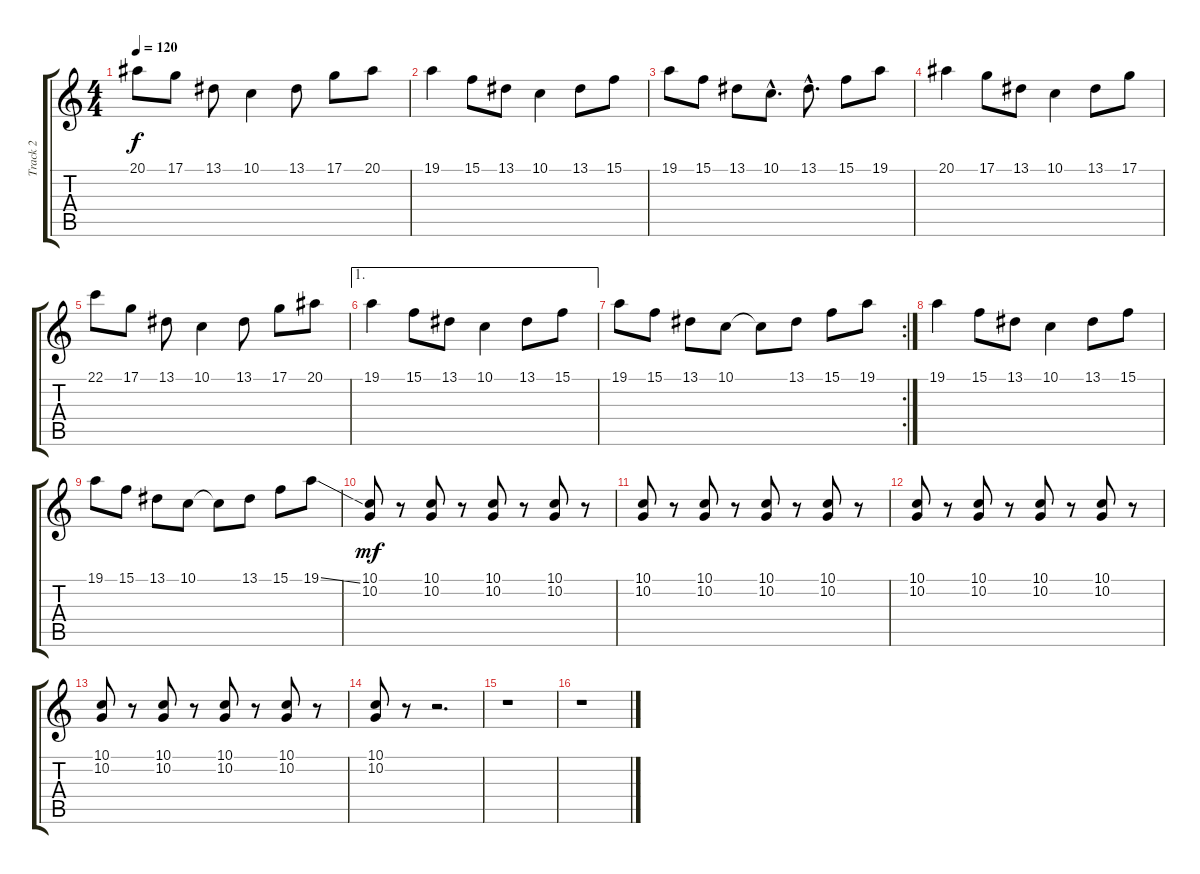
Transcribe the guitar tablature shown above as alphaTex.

\track ("Track 2" "Track 2") {instrument stringensemble1}
\staff {score tabs}
\tuning (D4 A3 F3 C3 G2 D2) {hide}
\ts (4 4)
\tempo 120
\clef g2
\ks c
20.1.8{dy f} 17.1.8 13.1.8 10.1.4 13.1.8 17.1.8 20.1.8 |
19.1.4 15.1.8 13.1.8 10.1.4 13.1.8 15.1.8 |
19.1.8 15.1.8 13.1.8 10.1{hac}.8{d} 13.1{hac}.8{d} 15.1.8 19.1.8 |
20.1.4 17.1.8 13.1.8 10.1.4 13.1.8 17.1.8 |
22.1.8 17.1.8 13.1.8 10.1.4 13.1.8 17.1.8 20.1.8 |
\ae 1
19.1.4 15.1.8 13.1.8 10.1.4 13.1.8 15.1.8 |
\rc 2
19.1.8 15.1.8 13.1.8 10.1.8 10.1{t}.8 13.1.8 15.1.8 19.1.8 |
19.1.4 15.1.8 13.1.8 10.1.4 13.1.8 15.1.8 |
19.1.8 15.1.8 13.1.8 10.1.8 10.1{t}.8 13.1.8 15.1.8 19.1{ss}.8 |
(10.1 10.2).8{dy mf} r.8 (10.1 10.2).8 r.8 (10.1 10.2).8 r.8 (10.1 10.2).8 r.8 |
(10.1 10.2).8 r.8 (10.1 10.2).8 r.8 (10.1 10.2).8 r.8 (10.1 10.2).8 r.8 |
(10.1 10.2).8 r.8 (10.1 10.2).8 r.8 (10.1 10.2).8 r.8 (10.1 10.2).8 r.8 |
(10.1 10.2).8 r.8 (10.1 10.2).8 r.8 (10.1 10.2).8 r.8 (10.1 10.2).8 r.8 |
(10.1 10.2).8 r.8 r.2{d} |
r.1 |
r.1
